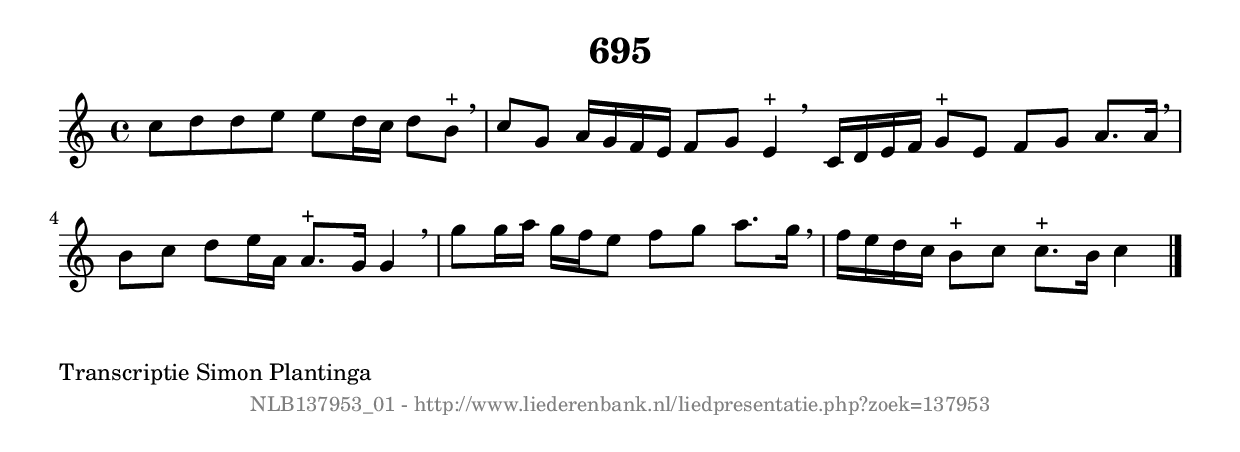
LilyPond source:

%
% produced by wce2krn 1.64 (7 June 2014)
%
\version"2.16"
#(append! paper-alist '(("long" . (cons (* 210 mm) (* 2000 mm)))))
#(set-default-paper-size "long")
sb = {\breathe}
mBreak = {\breathe }
bBreak = {\breathe }
x = {\once\override NoteHead #'style = #'cross }
gl=\glissando
itime={\override Staff.TimeSignature #'stencil = ##f }
ficta = {\once\set suggestAccidentals = ##t}
fine = {\once\override Score.RehearsalMark #'self-alignment-X = #1 \mark \markup {\italic{Fine}}}
dc = {\once\override Score.RehearsalMark #'self-alignment-X = #1 \mark \markup {\italic{D.C.}}}
dcf = {\once\override Score.RehearsalMark #'self-alignment-X = #1 \mark \markup {\italic{D.C. al Fine}}}
dcc = {\once\override Score.RehearsalMark #'self-alignment-X = #1 \mark \markup {\italic{D.C. al Coda}}}
ds = {\once\override Score.RehearsalMark #'self-alignment-X = #1 \mark \markup {\italic{D.S.}}}
dsf = {\once\override Score.RehearsalMark #'self-alignment-X = #1 \mark \markup {\italic{D.S. al Fine}}}
dsc = {\once\override Score.RehearsalMark #'self-alignment-X = #1 \mark \markup {\italic{D.S. al Coda}}}
pv = {\set Score.repeatCommands = #'((volta "1"))}
sv = {\set Score.repeatCommands = #'((volta "2"))}
tv = {\set Score.repeatCommands = #'((volta "3"))}
qv = {\set Score.repeatCommands = #'((volta "4"))}
xv = {\set Score.repeatCommands = #'((volta #f))}
\header{ tagline = ""
title = "695"
}
\score {{
\key c \major
\relative g'
{
\set melismaBusyProperties = #'()
\time 4/4
\tempo 4=120
\override Score.MetronomeMark #'transparent = ##t
\override Score.RehearsalMark #'break-visibility = #(vector #t #t #f)
c8 d8 d8 e8 e8 d16 c16 d8 b8^"+" \sb | c8 g8 a16 g16 f16 e16 f8 g8 e4^"+" \bar ":|:" \bBreak
c16 d16 e16 f16 g8^"+" e8 f8 g8 a8. a16 \sb | b8 c8 d8 e16 a,16 a8.^"+" g16 g4 | \mBreak \bar "|"
g'8 g16 a16 g16 f16 e8 f8 g8 a8. g16 \sb | f16 e16 d16 c16 b8^"+" c8 c8.^"+" b16 c4 \bar "|."
 }}
 \midi { }
 \layout {
            indent = 0.0\cm
}
}
\markup { \wordwrap-string #" 
Transcriptie Simon Plantinga
"}
\markup { \vspace #0 } \markup { \with-color #grey \fill-line { \center-column { \smaller "NLB137953_01 - http://www.liederenbank.nl/liedpresentatie.php?zoek=137953" } } }
